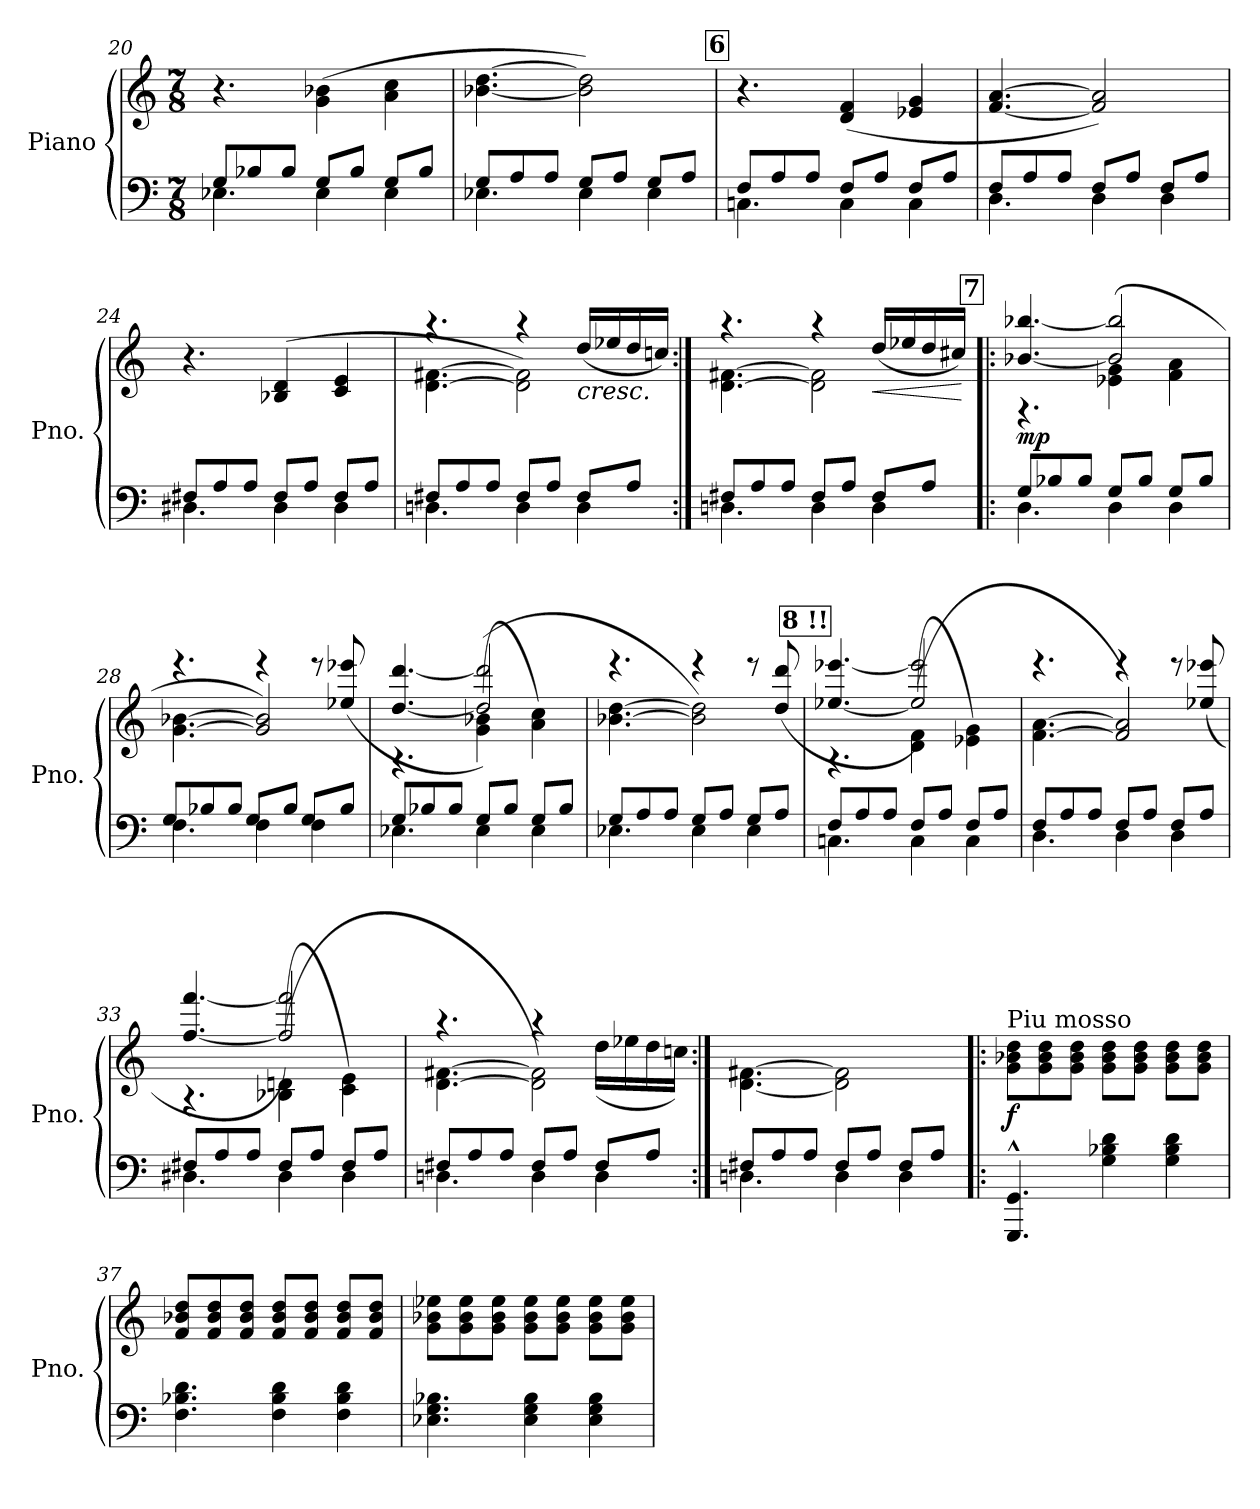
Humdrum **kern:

**kern	**kern	**dynam
*part1	*part1	*part1
*staff2	*staff1	*staff1/2
*I"Piano	*	*
*I'Pno.	*	*
*clefF4	*clefG2	*
*k[]	*k[]	*
*M7/8	*M7/8	*
=20	=20	=20
*^	*	*
4.E-X\	8G/L	4.r	.
.	8B-X/	.	.
.	8B-/J	.	.
4E-\	8G/L	(>4g\ 4b-X\	.
.	8B-/J	.	.
4E-\	8G/L	4a\ 4cc\	.
.	8B-/J	.	.
=21	=21	=21	=21
4.E-X\	8G/L	[4.b-X\ [4.dd\	.
.	8A/	.	.
.	8A/J	.	.
4E-\	8G/L	2b-\] 2dd\])	.
.	8A/J	.	.
4E-\	8G/L	.	.
.	8A/J	.	.
!!LO:REH:place=s1:a:B:fs=14:t=6
=22	=22	=22	=22
4.Cn\	8F/L	4.r	.
.	8A/	.	.
.	8A/J	.	.
4C\	8F/L	(<4d/ 4f/	.
.	8A/J	.	.
4C\	8F/L	4e-X/ 4g/	.
.	8A/J	.	.
!!LO:LB:g=z
=23	=23	=23	=23
4.D\	8F/L	[4.f/ [4.a/	.
.	8A/	.	.
.	8A/J	.	.
4D\	8F/L	2f/] 2a/])	.
.	8A/J	.	.
4D\	8F/L	.	.
.	8A/J	.	.
=24	=24	=24	=24
4.D#X\	8F#X/L	4.r	.
.	8A/	.	.
.	8A/J	.	.
4D#\	8F#/L	(<4B-X/ 4d/	.
.	8A/J	.	.
4D#\	8F#/L	4c/ 4e/	.
.	8A/J	.	.
=25	=25	=25	=25
*	*	*^	*
4.Dn\	8F#X/L	[4.d\ [4.f#X\	4.raa	.
.	8A/	.	.	.
.	8A/J	.	.	.
4D\	8F#/L	2d\] 2f#\])	4raa	.
.	8A/J	.	.	.
!	!	!	!	!LO:HP:b
4D\	8F#/L	.	(>16dd/LL	<
.	.	.	16ee-X/	.
.	8A/J	.	16dd/	.
.	.	.	16ccn/JJ)	.
=26:|!	=26:|!	=26:|!	=26:|!	=26:|!
4.Dn\	8F#X/L	[4.d\ [4.f#X\	4.raa	.
.	8A/	.	.	.
.	8A/J	.	.	.
4D\	8F#/L	2d\] 2f#\]	4raa	.
.	8A/J	.	.	.
!	!	!	!	!LO:HP:b
4D\	8F#/L	.	(>16dd/LL	<
.	.	.	16ee-X/	.
.	8A/J	.	16dd/	.
.	.	.	16cc#X/JJ)	.
*v	*v	*	*	*
*	*v	*v	*
.	.	[
!!LO:PB:g=z
!!LO:REH:place=s1:a:B:fs=14:t=7
=27!|:	=27!|:	=27!|:
*^	*^	*
!	!	!	!	!LO:DY:b
4.D\	8G/L	4.rF	[4.b-X/ [4.bb-X/	mp
.	8B-X/	.	.	.
.	8B-/J	.	.	.
4D\	8G/L	(<4e-X\ 4g\	2b-/] 2bb-/]	.
.	8B-/J	.	.	.
4D\	8G/L	4f\ 4a\	.	.
.	8B-/J	.	.	.
=28	=28	=28	=28	=28
4.F\	8G/L	[4.g\ [4.b-X\	4.reee	.
.	8B-X/	.	.	.
.	8B-/J	.	.	.
4F\	8G/L	2g/] 2b-/])	4reee	.
.	8B-/J	.	.	.
4F\	8G/L	.	8reee	.
.	8B-/J	.	(>8ee-X/ 8eee-X/	.
=29	=29	=29	=29	=29
4.E-X\	8G/L	4.rA	[4.dd/ [4.ddd/	.
.	8B-X/	.	.	.
.	8B-/J	.	.	.
4E-\	8G/L	(<(<4g\ 4b-X\	2dd/] 2ddd/])	.
.	8B-/J	.	.	.
4E-\	8G/L	4a\ 4cc\)	.	.
.	8B-/J	.	.	.
=30	=30	=30	=30	=30
4.E-X\	8G/L	[4.b-X\ [4.dd\	4.reee	.
.	8A/	.	.	.
.	8A/J	.	.	.
4E-\	8G/L	2b-\] 2dd\])	4reee	.
.	8A/J	.	.	.
4E-\	8G/L	.	8reee	.
.	8A/J	.	(>8dd/ 8ddd/	.
!!LO:REH:place=s1:a:B:fs=14:t=8	!!
=31	=31	=31	=31	=31
4.Cn\	8F/L	4.rA	[4.ee-X/ [4.eee-X/	.
.	8A/	.	.	.
.	8A/J	.	.	.
4C\	8F/L	(<(<4d\ 4f\	2ee-/] 2eee-/])	.
.	8A/J	.	.	.
4C\	8F/L	4e-X\ 4g\)	.	.
.	8A/J	.	.	.
!!LO:LB:g=z	!!
=32	=32	=32	=32	=32
4.D\	8F/L	[4.f\ [4.a\	4.reee	.
.	8A/	.	.	.
.	8A/J	.	.	.
4D\	8F/L	2f/] 2a/])	4reee	.
.	8A/J	.	.	.
4D\	8F/L	.	8reee	.
.	8A/J	.	(>8ee-X/ 8eee-X/	.
=33	=33	=33	=33	=33
4.D#X\	8F#X/L	4.rA	[4.ff/ [4.fff/	.
.	8A/	.	.	.
.	8A/J	.	.	.
4D#\	8F#/L	(<(<4B-X\ 4dn\	2ff/] 2fff/])	.
.	8A/J	.	.	.
4D#\	8F#/L	4c\ 4e\)	.	.
.	8A/J	.	.	.
=34	=34	=34	=34	=34
4.Dn\	8F#X/L	[4.d\ [4.f#X\	4.raa	.
.	8A/	.	.	.
.	8A/J	.	.	.
4D\	8F#/L	2d\] 2f#\])	4raa	.
.	8A/J	.	.	.
4D\	8F#/L	.	(>16dd\LL	.
.	.	.	16ee-X\	.
.	8A/J	.	16dd\	.
.	.	.	16ccn\JJ)	.
*v	*v	*	*	*
*	*v	*v	*
.	.	[
=35:|!	=35:|!	=35:|!
*^	*	*
4.Dn\	8F#X/L	[4.d\ [4.f#X\	.
.	8A/	.	.
.	8A/J	.	.
4D\	8F#/L	2d\] 2f#\]	.
.	8A/J	.	.
4D\	8F#/L	.	.
.	8A/J	.	.
*v	*v	*	*
!!LO:LB:g=z
=36!|:	=36!|:	=36!|:
!!LO:REH:place=s1:a:B:fs=14:t=9
*	*MM96	*
*^	*	*
!	!	!LO:TX:a:t=Piu mosso	!
!	!	!	!LO:DY:b
*v	*v	*	*
4.GGG/^^ 4.GG/^^	8g\ 8b-X\ 8dd\L	f
.	8g\ 8b-\ 8dd\	.
.	8g\ 8b-\ 8dd\J	.
4G\ 4B-X\ 4d\	8g\ 8b-\ 8dd\L	.
.	8g\ 8b-\ 8dd\J	.
4G\ 4B-\ 4d\	8g\ 8b-\ 8dd\L	.
.	8g\ 8b-\ 8dd\J	.
=37	=37	=37
4.F\ 4.B-X\ 4.d\	8f/ 8b-X/ 8dd/L	.
.	8f/ 8b-/ 8dd/	.
.	8f/ 8b-/ 8dd/J	.
4F\ 4B-\ 4d\	8f/ 8b-/ 8dd/L	.
.	8f/ 8b-/ 8dd/J	.
4F\ 4B-\ 4d\	8f/ 8b-/ 8dd/L	.
.	8f/ 8b-/ 8dd/J	.
=38	=38	=38
4.E-X\ 4.G\ 4.B-X\	8g\ 8b-X\ 8ee-X\L	.
.	8g\ 8b-\ 8ee-\	.
.	8g\ 8b-\ 8ee-\J	.
4E-\ 4G\ 4B-\	8g\ 8b-\ 8ee-\L	.
.	8g\ 8b-\ 8ee-\J	.
4E-\ 4G\ 4B-\	8g\ 8b-\ 8ee-\L	.
.	8g\ 8b-\ 8ee-\J	.
=	=	=
*-	*-	*-
